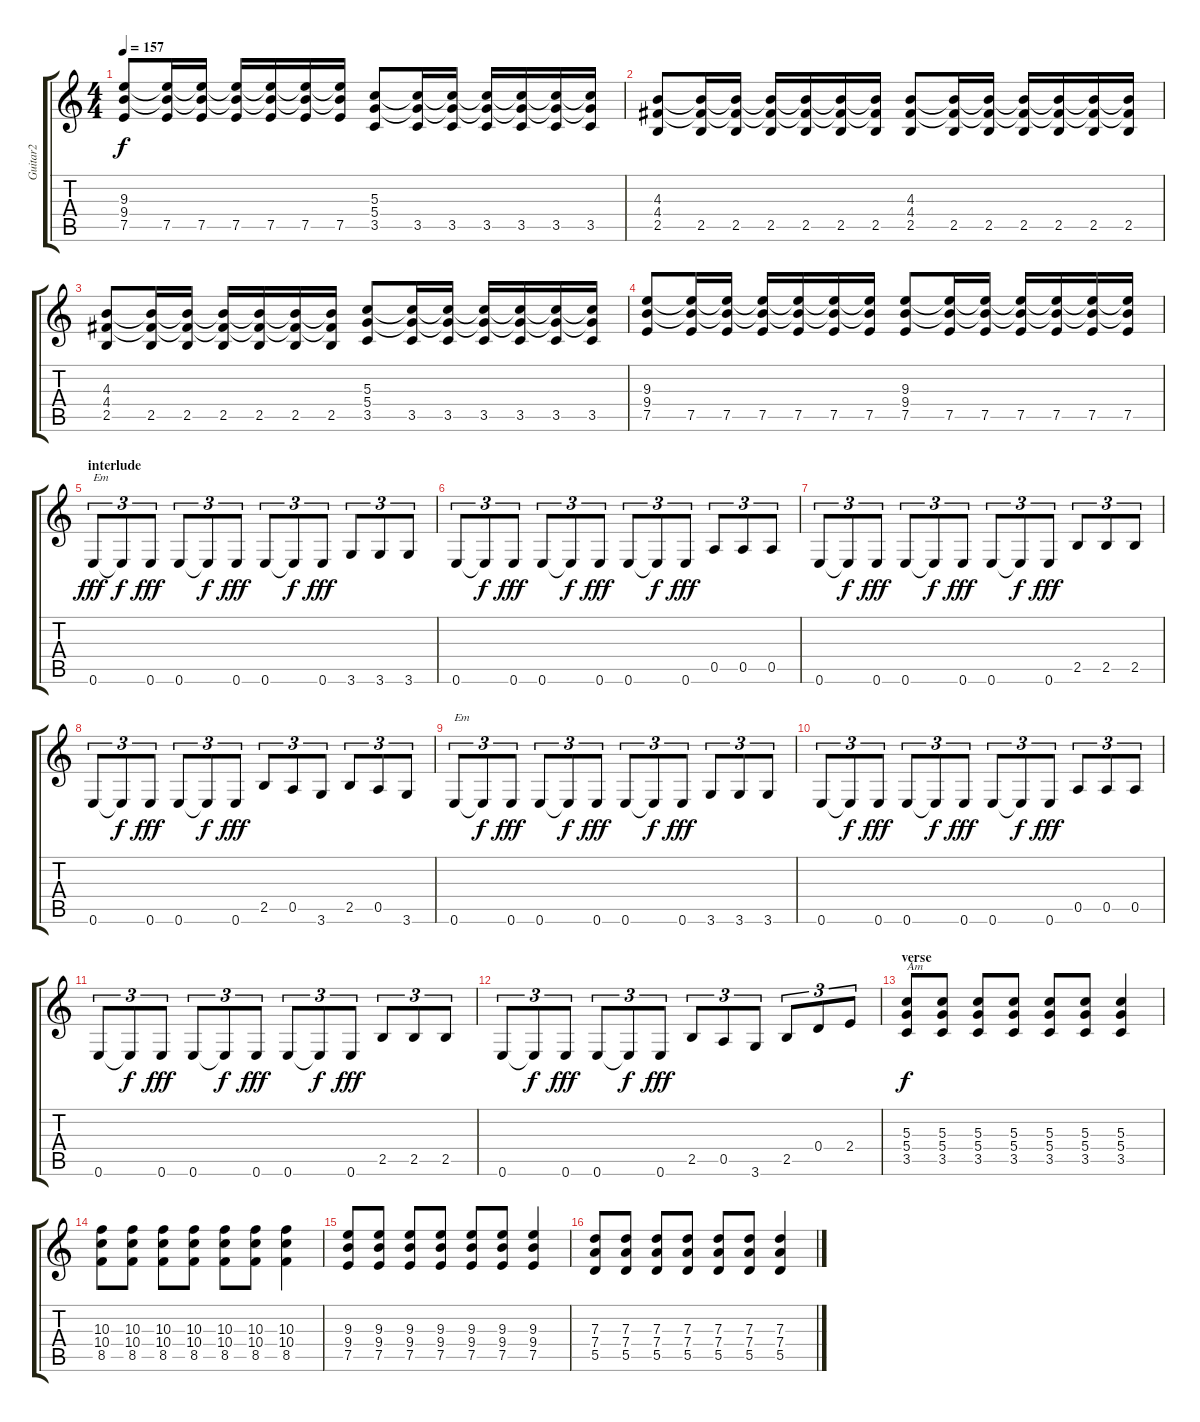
\track ("Guitar2" "Guitar2") {instrument overdrivenguitar}
\staff {score tabs}
\tuning (E4 B3 G3 D3 A2 E2) {hide}
\ts (4 4)
\tempo 157
\clef g2
\ks c
(9.3 9.4 7.5).8{dy f} (9.3{t} 9.4{t} 7.5).16 (9.3{t} 9.4{t} 7.5).16 (9.3{t} 9.4{t} 7.5).16 (9.3{t} 9.4{t} 7.5).16 (9.3{t} 9.4{t} 7.5).16 (9.3{t} 9.4{t} 7.5).16 (5.3 5.4 3.5).8 (5.3{t} 5.4{t} 3.5).16 (5.3{t} 5.4{t} 3.5).16 (5.3{t} 5.4{t} 3.5).16 (5.3{t} 5.4{t} 3.5).16 (5.3{t} 5.4{t} 3.5).16 (5.3{t} 5.4{t} 3.5).16 |
(4.3 4.4 2.5).8 (4.3{t} 4.4{t} 2.5).16 (4.3{t} 4.4{t} 2.5).16 (4.3{t} 4.4{t} 2.5).16 (4.3{t} 4.4{t} 2.5).16 (4.3{t} 4.4{t} 2.5).16 (4.3{t} 4.4{t} 2.5).16 (4.3 4.4 2.5).8 (4.3{t} 4.4{t} 2.5).16 (4.3{t} 4.4{t} 2.5).16 (4.3{t} 4.4{t} 2.5).16 (4.3{t} 4.4{t} 2.5).16 (4.3{t} 4.4{t} 2.5).16 (4.3{t} 4.4{t} 2.5).16 |
(4.3 4.4 2.5).8 (4.3{t} 4.4{t} 2.5).16 (4.3{t} 4.4{t} 2.5).16 (4.3{t} 4.4{t} 2.5).16 (4.3{t} 4.4{t} 2.5).16 (4.3{t} 4.4{t} 2.5).16 (4.3{t} 4.4{t} 2.5).16 (5.3 5.4 3.5).8 (5.3{t} 5.4{t} 3.5).16 (5.3{t} 5.4{t} 3.5).16 (5.3{t} 5.4{t} 3.5).16 (5.3{t} 5.4{t} 3.5).16 (5.3{t} 5.4{t} 3.5).16 (5.3{t} 5.4{t} 3.5).16 |
(9.3 9.4 7.5).8 (9.3{t} 9.4{t} 7.5).16 (9.3{t} 9.4{t} 7.5).16 (9.3{t} 9.4{t} 7.5).16 (9.3{t} 9.4{t} 7.5).16 (9.3{t} 9.4{t} 7.5).16 (9.3{t} 9.4{t} 7.5).16 (9.3 9.4 7.5).8 (9.3{t} 9.4{t} 7.5).16 (9.3{t} 9.4{t} 7.5).16 (9.3{t} 9.4{t} 7.5).16 (9.3{t} 9.4{t} 7.5).16 (9.3{t} 9.4{t} 7.5).16 (9.3{t} 9.4{t} 7.5).16 |
\section ("" "interlude")
0.6.8{tu (3 2) txt "Em" dy fff} 0.6{t}.8{tu (3 2) dy f} 0.6.8{tu (3 2) dy fff} 0.6.8{tu (3 2)} 0.6{t}.8{tu (3 2) dy f} 0.6.8{tu (3 2) dy fff} 0.6.8{tu (3 2)} 0.6{t}.8{tu (3 2) dy f} 0.6.8{tu (3 2) dy fff} 3.6.8{tu (3 2)} 3.6.8{tu (3 2)} 3.6.8{tu (3 2)} |
0.6.8{tu (3 2)} 0.6{t}.8{tu (3 2) dy f} 0.6.8{tu (3 2) dy fff} 0.6.8{tu (3 2)} 0.6{t}.8{tu (3 2) dy f} 0.6.8{tu (3 2) dy fff} 0.6.8{tu (3 2)} 0.6{t}.8{tu (3 2) dy f} 0.6.8{tu (3 2) dy fff} 0.5.8{tu (3 2)} 0.5.8{tu (3 2)} 0.5.8{tu (3 2)} |
0.6.8{tu (3 2)} 0.6{t}.8{tu (3 2) dy f} 0.6.8{tu (3 2) dy fff} 0.6.8{tu (3 2)} 0.6{t}.8{tu (3 2) dy f} 0.6.8{tu (3 2) dy fff} 0.6.8{tu (3 2)} 0.6{t}.8{tu (3 2) dy f} 0.6.8{tu (3 2) dy fff} 2.5.8{tu (3 2)} 2.5.8{tu (3 2)} 2.5.8{tu (3 2)} |
0.6.8{tu (3 2)} 0.6{t}.8{tu (3 2) dy f} 0.6.8{tu (3 2) dy fff} 0.6.8{tu (3 2)} 0.6{t}.8{tu (3 2) dy f} 0.6.8{tu (3 2) dy fff} 2.5.8{tu (3 2)} 0.5.8{tu (3 2)} 3.6.8{tu (3 2)} 2.5.8{tu (3 2)} 0.5.8{tu (3 2)} 3.6.8{tu (3 2)} |
0.6.8{tu (3 2) txt "Em"} 0.6{t}.8{tu (3 2) dy f} 0.6.8{tu (3 2) dy fff} 0.6.8{tu (3 2)} 0.6{t}.8{tu (3 2) dy f} 0.6.8{tu (3 2) dy fff} 0.6.8{tu (3 2)} 0.6{t}.8{tu (3 2) dy f} 0.6.8{tu (3 2) dy fff} 3.6.8{tu (3 2)} 3.6.8{tu (3 2)} 3.6.8{tu (3 2)} |
0.6.8{tu (3 2)} 0.6{t}.8{tu (3 2) dy f} 0.6.8{tu (3 2) dy fff} 0.6.8{tu (3 2)} 0.6{t}.8{tu (3 2) dy f} 0.6.8{tu (3 2) dy fff} 0.6.8{tu (3 2)} 0.6{t}.8{tu (3 2) dy f} 0.6.8{tu (3 2) dy fff} 0.5.8{tu (3 2)} 0.5.8{tu (3 2)} 0.5.8{tu (3 2)} |
0.6.8{tu (3 2)} 0.6{t}.8{tu (3 2) dy f} 0.6.8{tu (3 2) dy fff} 0.6.8{tu (3 2)} 0.6{t}.8{tu (3 2) dy f} 0.6.8{tu (3 2) dy fff} 0.6.8{tu (3 2)} 0.6{t}.8{tu (3 2) dy f} 0.6.8{tu (3 2) dy fff} 2.5.8{tu (3 2)} 2.5.8{tu (3 2)} 2.5.8{tu (3 2)} |
0.6.8{tu (3 2)} 0.6{t}.8{tu (3 2) dy f} 0.6.8{tu (3 2) dy fff} 0.6.8{tu (3 2)} 0.6{t}.8{tu (3 2) dy f} 0.6.8{tu (3 2) dy fff} 2.5.8{tu (3 2)} 0.5.8{tu (3 2)} 3.6.8{tu (3 2)} 2.5.8{tu (3 2)} 0.4.8{tu (3 2)} 2.4.8{tu (3 2)} |
\section ("" "verse")
(5.3 5.4 3.5).8{txt "Am" dy f} (5.3 5.4 3.5).8 (5.3 5.4 3.5).8 (5.3 5.4 3.5).8 (5.3 5.4 3.5).8 (5.3 5.4 3.5).8 (5.3 5.4 3.5).4 |
(10.3 10.4 8.5).8 (10.3 10.4 8.5).8 (10.3 10.4 8.5).8 (10.3 10.4 8.5).8 (10.3 10.4 8.5).8 (10.3 10.4 8.5).8 (10.3 10.4 8.5).4 |
(9.3 9.4 7.5).8 (9.3 9.4 7.5).8 (9.3 9.4 7.5).8 (9.3 9.4 7.5).8 (9.3 9.4 7.5).8 (9.3 9.4 7.5).8 (9.3 9.4 7.5).4 |
(7.3 7.4 5.5).8 (7.3 7.4 5.5).8 (7.3 7.4 5.5).8 (7.3 7.4 5.5).8 (7.3 7.4 5.5).8 (7.3 7.4 5.5).8 (7.3 7.4 5.5).4
